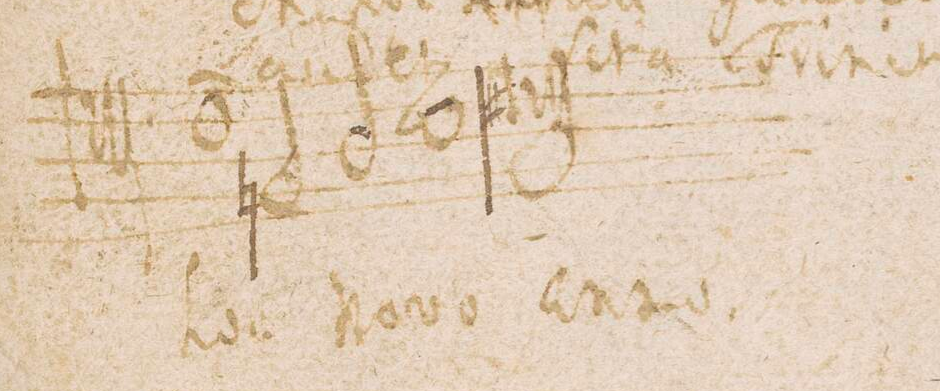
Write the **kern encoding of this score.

**kern	**text	**text	**text	**text	**text	**text
*I"Tenore 1o.	*	*	*	*	*	*
*clefC4	*	*	*	*	*	*
*k[]	*	*	*	*	*	*
*met(C|)	*	*	*	*	*	*
*M2/1	*	*	*	*	*	*
(1c\	hoc	.	.	.	.	.
=9-	=9-	=9-	=9-	=9-	=9-	=9-
2Fn/)	no-	.	.	.	.	.
2A/	-vo	.	.	.	.	.
1B\	an-	.	.	.	.	.
=10-	=10-	=10-	=10-	=10-	=10-	=10-
0c#X\;	-no.	.	.	.	.	.
=-	=-	=-	=-	=-	=-	=-
*-	*-	*-	*-	*-	*-	*-
